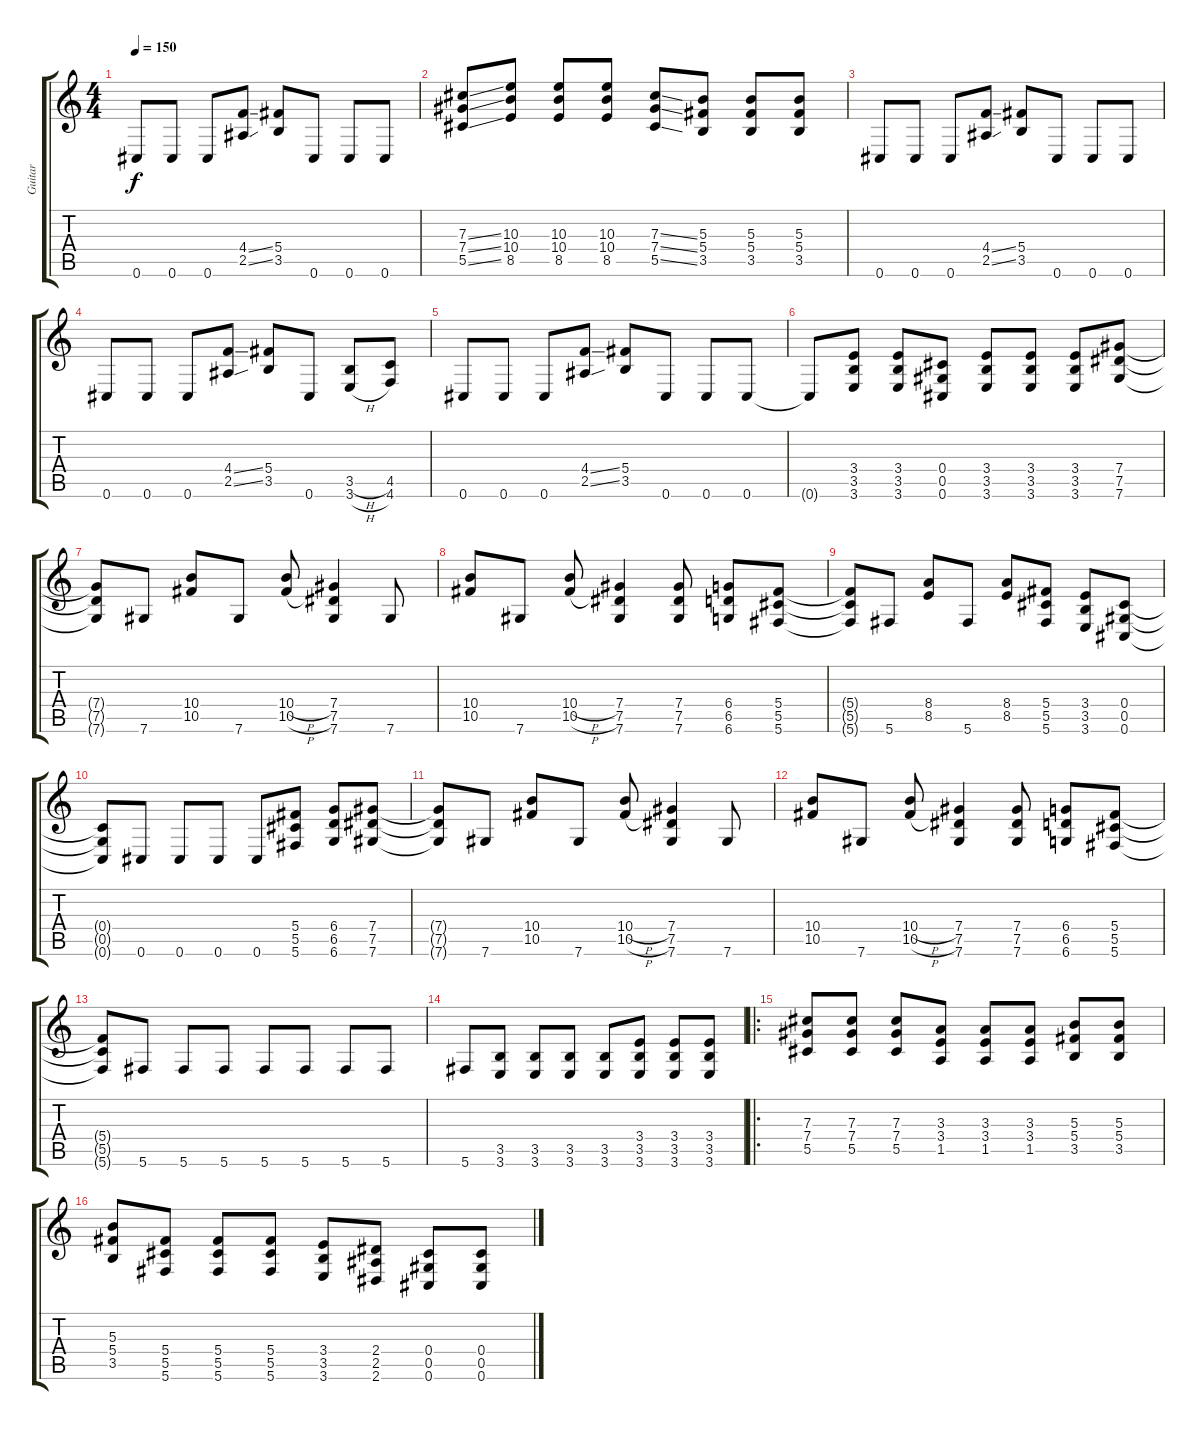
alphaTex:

\track ("Guitar" "Guitar") {instrument distortionguitar}
\staff {score tabs}
\tuning (Eb4 Bb3 Gb3 Db3 Ab2 Db2) {hide}
\ts (4 4)
\tempo 150
\clef g2
\ks c
0.6.8{dy f} 0.6.8 0.6.8 (4.4{ss} 2.5{ss}).8 (5.4 3.5).8 0.6.8 0.6.8 0.6.8 |
(7.3{ss} 7.4{ss} 5.5{ss}).8 (10.3 10.4 8.5).8 (10.3 10.4 8.5).8 (10.3 10.4 8.5).8 (7.3{ss} 7.4{ss} 5.5{ss}).8 (5.3 5.4 3.5).8 (5.3 5.4 3.5).8 (5.3 5.4 3.5).8 |
0.6.8 0.6.8 0.6.8 (4.4{ss} 2.5{ss}).8 (5.4 3.5).8 0.6.8 0.6.8 0.6.8 |
0.6.8 0.6.8 0.6.8 (4.4{ss} 2.5{ss}).8 (5.4 3.5).8 0.6.8 (3.5{h} 3.6{h}).8 (4.5 4.6).8 |
0.6.8 0.6.8 0.6.8 (4.4{ss} 2.5{ss}).8 (5.4 3.5).8 0.6.8 0.6.8 0.6.8 |
0.6{t}.8 (3.4 3.5 3.6).8 (3.4 3.5 3.6).8 (0.4 0.5 0.6).8 (3.4 3.5 3.6).8 (3.4 3.5 3.6).8 (3.4 3.5 3.6).8 (7.4 7.5 7.6).8 |
(7.4{t} 7.5{t} 7.6{t}).8 7.6.8 (10.4 10.5).8 7.6.8 (10.4{h} 10.5{h}).8 (7.4 7.5 7.6).4 7.6.8 |
(10.4 10.5).8 7.6.8 (10.4{h} 10.5{h}).8 (7.4 7.5 7.6).4 (7.4 7.5 7.6).8 (6.4 6.5 6.6).8 (5.4 5.5 5.6).8 |
(5.4{t} 5.5{t} 5.6{t}).8 5.6.8 (8.4 8.5).8 5.6.8 (8.4 8.5).8 (5.4 5.5 5.6).8 (3.4 3.5 3.6).8 (0.4 0.5 0.6).8 |
(0.4{t} 0.5{t} 0.6{t}).8 0.6.8 0.6.8 0.6.8 0.6.8 (5.4 5.5 5.6).8 (6.4 6.5 6.6).8 (7.4 7.5 7.6).8 |
(7.4{t} 7.5{t} 7.6{t}).8 7.6.8 (10.4 10.5).8 7.6.8 (10.4{h} 10.5{h}).8 (7.4 7.5 7.6).4 7.6.8 |
(10.4 10.5).8 7.6.8 (10.4{h} 10.5{h}).8 (7.4 7.5 7.6).4 (7.4 7.5 7.6).8 (6.4 6.5 6.6).8 (5.4 5.5 5.6).8 |
(5.4{t} 5.5{t} 5.6{t}).8 5.6.8 5.6.8 5.6.8 5.6.8 5.6.8 5.6.8 5.6.8 |
5.6.8 (3.5 3.6).8 (3.5 3.6).8 (3.5 3.6).8 (3.5 3.6).8 (3.4 3.5 3.6).8 (3.4 3.5 3.6).8 (3.4 3.5 3.6).8 |
\ro
(7.3 7.4 5.5).8 (7.3 7.4 5.5).8 (7.3 7.4 5.5).8 (3.3 3.4 1.5).8 (3.3 3.4 1.5).8 (3.3 3.4 1.5).8 (5.3 5.4 3.5).8 (5.3 5.4 3.5).8 |
(5.3 5.4 3.5).8 (5.4 5.5 5.6).8 (5.4 5.5 5.6).8 (5.4 5.5 5.6).8 (3.4 3.5 3.6).8 (2.4 2.5 2.6).8 (0.4 0.5 0.6).8 (0.4 0.5 0.6).8
